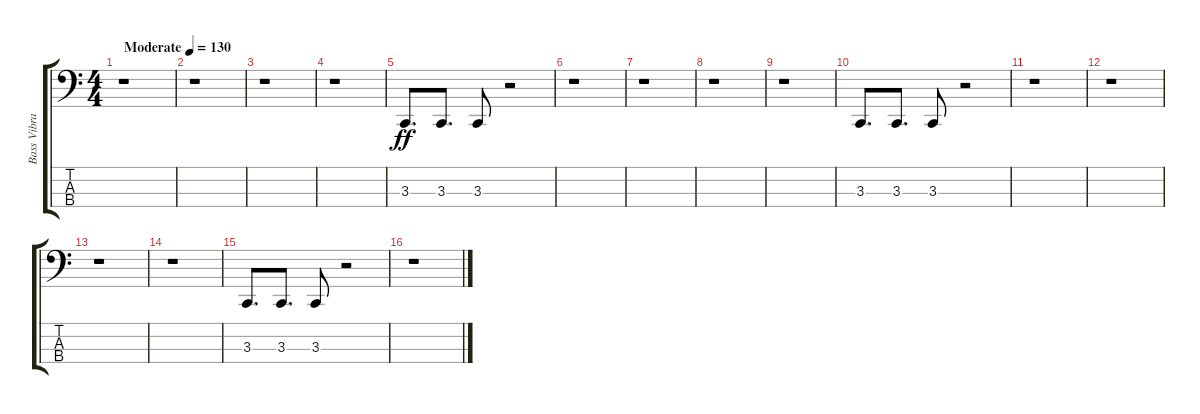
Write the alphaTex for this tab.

\track ("Bass Vibraphone" "Bass Vibra") {instrument vibraphone}
\staff {score tabs}
\tuning (G2 D2 A1 E1) {hide}
\ts (4 4)
\tempo (130 "Moderate")
\clef f4
\ks c
r.1{dy ff instrument vibraphone} |
r.1 |
r.1 |
r.1 |
3.3.8{d} 3.3.8{d} 3.3.8 r.2 |
r.1 |
r.1 |
r.1 |
r.1 |
3.3.8{d} 3.3.8{d} 3.3.8 r.2 |
r.1 |
r.1 |
r.1 |
r.1 |
3.3.8{d} 3.3.8{d} 3.3.8 r.2 |
r.1
